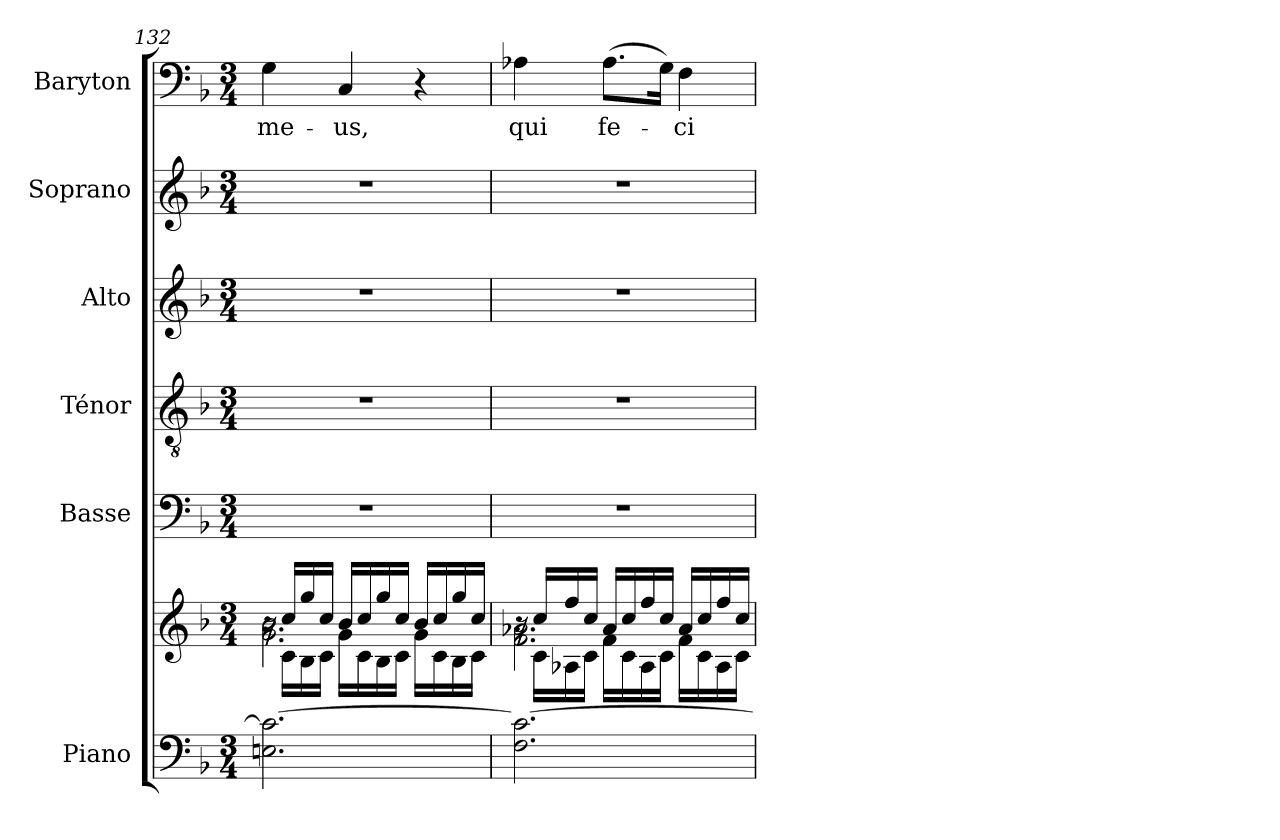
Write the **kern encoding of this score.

**kern	**kern	**kern	**kern	**kern	**kern	**kern	**text
*part6	*part6	*part5	*part4	*part3	*part2	*part1	*part1
*staff7	*staff6	*staff5	*staff4	*staff3	*staff2	*staff1	*staff1
*I"Piano	*	*I"Basse	*I"Ténor	*I"Alto	*I"Soprano	*I"Baryton	*
*I'Pno.	*	*I'B.	*I'T.	*I'Alt.	*I'So.	*I'Bar.	*
*clefF4	*clefG2	*clefF4	*clefGv2	*clefG2	*clefG2	*clefF4	*
*k[b-]	*k[b-]	*k[b-]	*k[b-]	*k[b-]	*k[b-]	*k[b-]	*
*M3/4	*M3/4	*M3/4	*M3/4	*M3/4	*M3/4	*M3/4	*
=132	=132	=132	=132	=132	=132	=132	=132
*	*^	*	*	*	*	*	*
*	*	*^	*	*	*	*	*	*
!	!	!	!	!	!	!	!	!	!LO:LY:b
2.En\ 2.c\_	16r	16r	2.g\ 2.b-\	2.r	2.r	2.r	2.r	4G\	me-
.	16cc/LL	16c\LL	.	.	.	.	.	.	.
.	16gg/	16B-\	.	.	.	.	.	.	.
.	16cc/JJ	16c\JJ	.	.	.	.	.	.	.
!	!	!	!	!	!	!	!	!	!LO:LY:b
.	16b-/LL	16g\LL	.	.	.	.	.	4C/	-us,
.	16cc/	16c\	.	.	.	.	.	.	.
.	16gg/	16B-\	.	.	.	.	.	.	.
.	16cc/JJ	16c\JJ	.	.	.	.	.	.	.
.	16b-/LL	16g\LL	.	.	.	.	.	4r	.
.	16cc/	16c\	.	.	.	.	.	.	.
.	16gg/	16B-\	.	.	.	.	.	.	.
.	16cc/JJ	16c\JJ	.	.	.	.	.	.	.
!!LO:LB:g=z
=133	=133	=133	=133	=133	=133	=133	=133	=133	=133
!	!	!	!	!	!	!	!	!	!LO:LY:b
2.F\ 2.c\_	16r	16r	2.f\ 2.a-X\	2.r	2.r	2.r	2.r	4A-X\	qui
.	16cc/LL	16c\LL	.	.	.	.	.	.	.
.	16ff/	16A-X\	.	.	.	.	.	.	.
.	16cc/JJ	16c\JJ	.	.	.	.	.	.	.
!	!	!	!	!	!	!	!	!	!LO:LY:b
.	16a-/LL	16f\LL	.	.	.	.	.	(8.A-\L	fe-
.	16cc/	16c\	.	.	.	.	.	.	.
.	16ff/	16A-\	.	.	.	.	.	.	.
.	16cc/JJ	16c\JJ	.	.	.	.	.	16G\Jk)	.
!	!	!	!	!	!	!	!	!	!LO:LY:b
.	16a-/LL	16f\LL	.	.	.	.	.	4F\	-ci
.	16cc/	16c\	.	.	.	.	.	.	.
.	16ff/	16A-\	.	.	.	.	.	.	.
.	16cc/JJ	16c\JJ	.	.	.	.	.	.	.
*	*v	*v	*v	*	*	*	*	*	*
=	=	=	=	=	=	=	=
*-	*-	*-	*-	*-	*-	*-	*-
